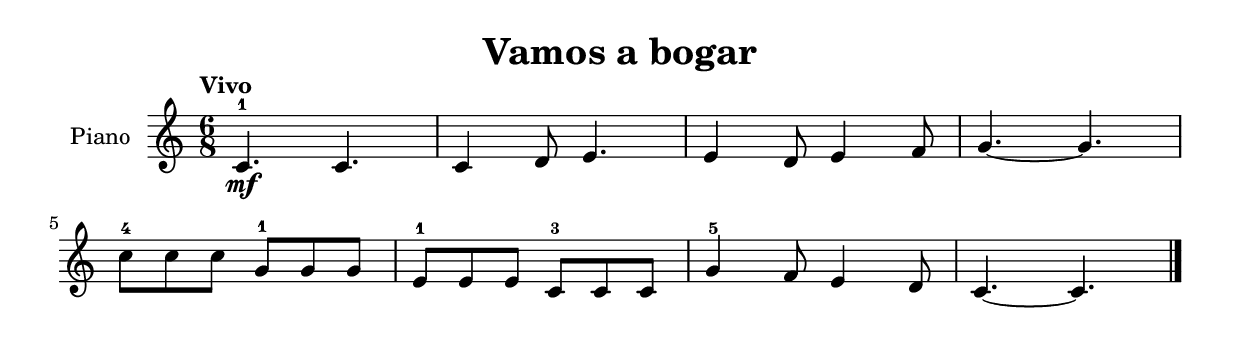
\version "2.24.3"

\header {
  title = "Vamos a bogar"
  composer = ""
  opus = ""

}

global = {
  \time 6/8
  \tempo "Vivo"
  \key c \major
}

upper = \relative c' {
  \global
  \clef treble
  % music goes here
  c4.-1\mf c | c4 d8 e4. | e4 d8 e4 f8  g4. ~g |
  \break
  c8-4 c c g-1 g g | e-1 e e c-3 c c | g'4-5 f8 e4 d8 | c4. ~ c

  \fine
}

\score {
  \new PianoStaff \with { instrumentName = "Piano" }
  <<
    \new Staff = "upper" { \upper }
  >>

  \layout { }
  \midi { \tempo 4 = 200 }
}
